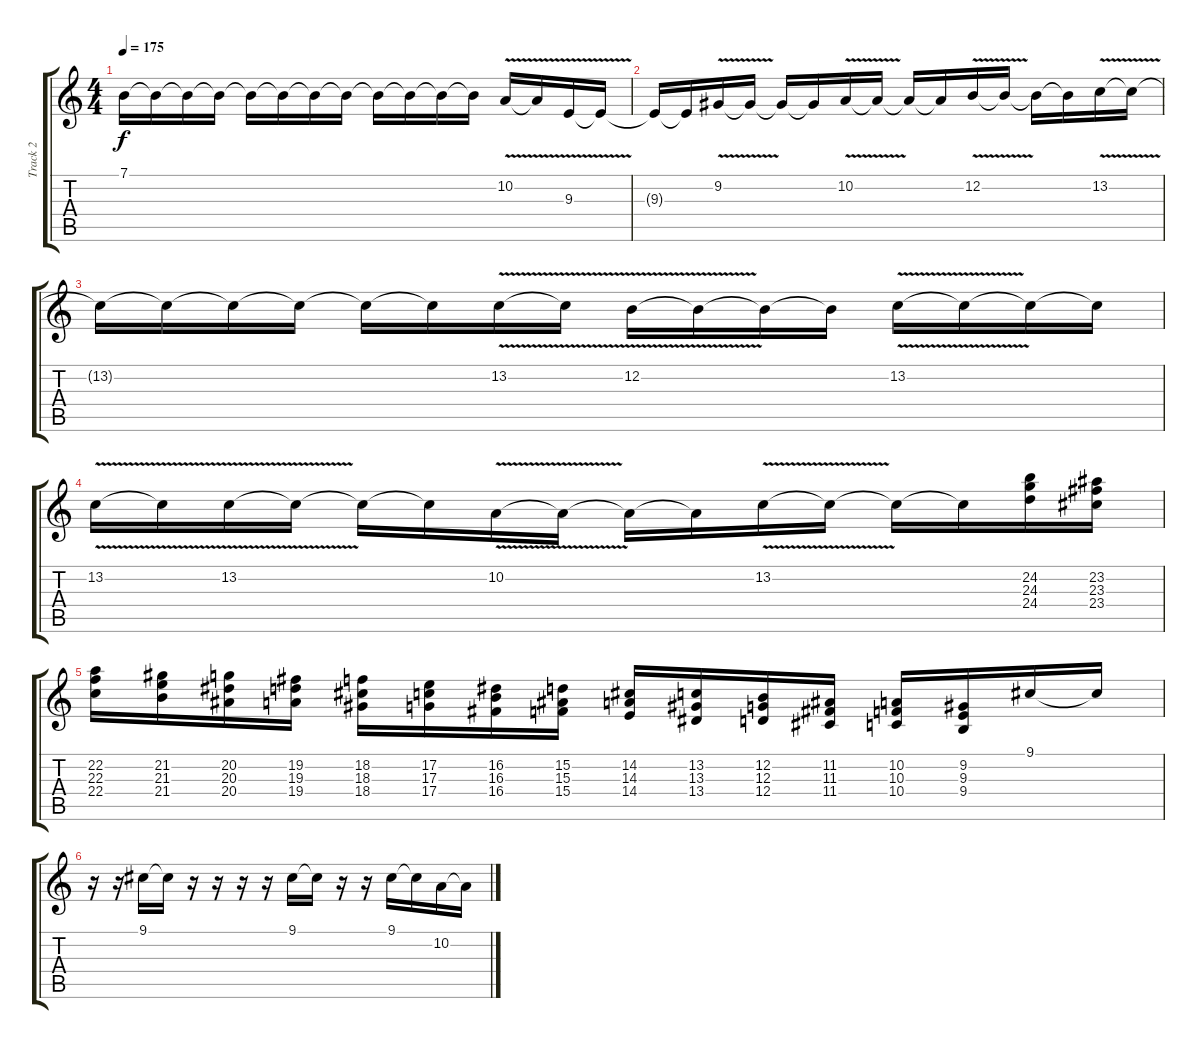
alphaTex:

\track ("Track 2" "Track 2") {instrument lead5charang}
\staff {score tabs}
\tuning (E4 B3 G3 D3 A2 E2) {hide}
\ts (4 4)
\tempo 175
\clef g2
\ks c
7.1{t}.16{dy f} 7.1{t}.16 7.1{t}.16 7.1{t}.16 7.1{t}.16 7.1{t}.16 7.1{t}.16 7.1{t}.16 7.1{t}.16 7.1{t}.16 7.1{t}.16 7.1{t}.16 10.2{v}.16 10.2{t}.16 9.3{v}.16 9.3{t}.16 |
9.3{t}.16 9.3{t}.16 9.2{v}.16 9.2{t}.16 9.2{t}.16 9.2{t}.16 10.2{v}.16 10.2{t}.16 10.2{t}.16 10.2{t}.16 12.2{v}.16 12.2{t}.16 12.2{t}.16 12.2{t}.16 13.2{v}.16 13.2{t}.16 |
13.2{t}.16 13.2{t}.16 13.2{t}.16 13.2{t}.16 13.2{t}.16 13.2{t}.16 13.2{v}.16 13.2{t}.16 12.2{v}.16 12.2{t}.16 12.2{t}.16 12.2{t}.16 13.2{v}.16 13.2{t}.16 13.2{t}.16 13.2{t}.16 |
13.2{v}.16 13.2{t}.16 13.2{v}.16 13.2{t}.16 13.2{t}.16 13.2{t}.16 10.2{v}.16 10.2{t}.16 10.2{t}.16 10.2{t}.16 13.2{v}.16 13.2{t}.16 13.2{t}.16 13.2{t}.16 (24.2 24.3 24.4).16 (23.2 23.3 23.4).16 |
(22.2 22.3 22.4).16 (21.2 21.3 21.4).16 (20.2 20.3 20.4).16 (19.2 19.3 19.4).16 (18.2 18.3 18.4).16 (17.2 17.3 17.4).16 (16.2 16.3 16.4).16 (15.2 15.3 15.4).16 (14.2 14.3 14.4).16 (13.2 13.3 13.4).16 (12.2 12.3 12.4).16 (11.2 11.3 11.4).16 (10.2 10.3 10.4).16 (9.2 9.3 9.4).16 9.1.16 9.1{t}.16 |
r.16 r.16 9.1.16 9.1{t}.16 r.16 r.16 r.16 r.16 9.1.16 9.1{t}.16 r.16 r.16 9.1.16 9.1{t}.16 10.2.16 10.2{t}.16
